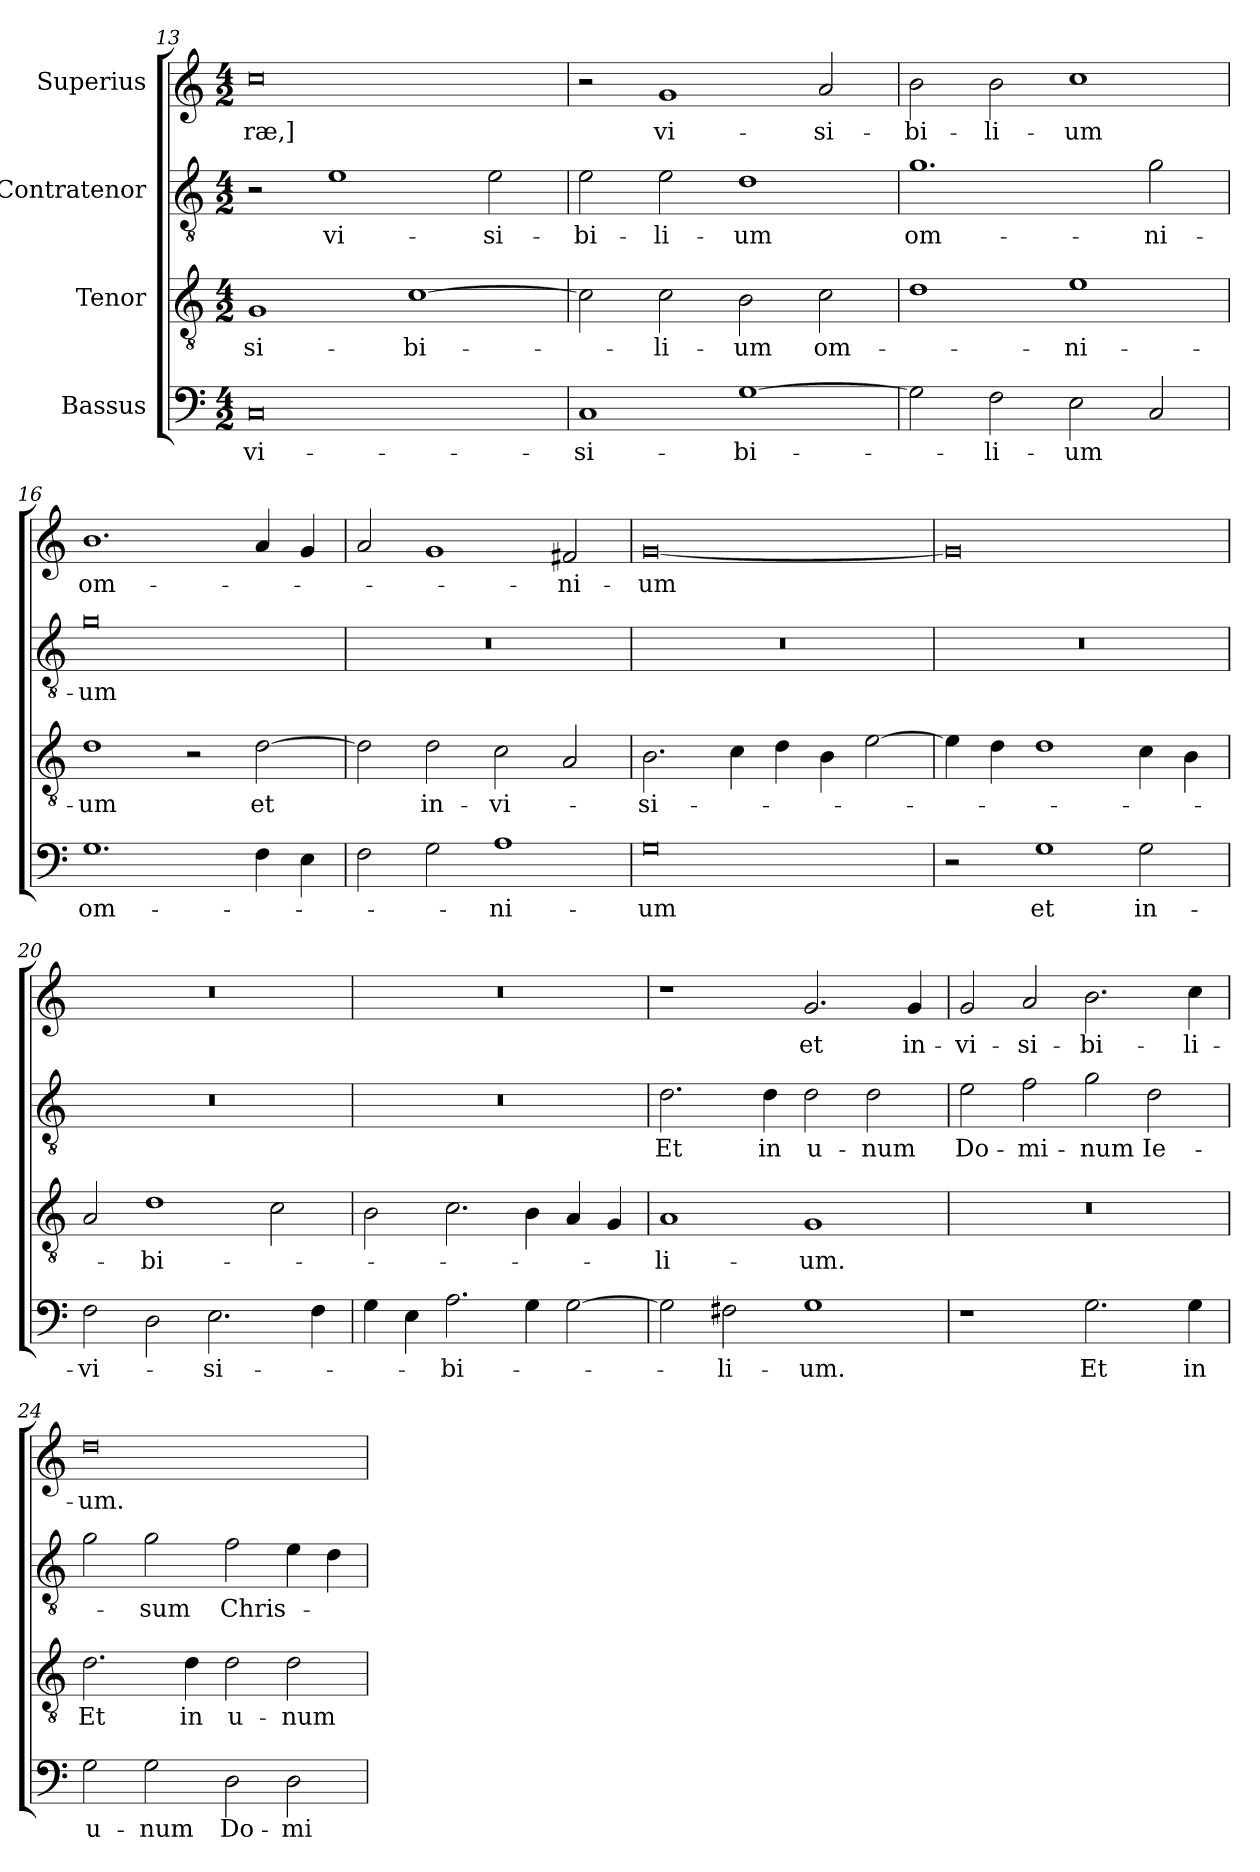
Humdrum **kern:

**kern	**text	**kern	**text	**kern	**text	**kern	**text
*part4	*part4	*part3	*part3	*part2	*part2	*part1	*part1
*staff4	*staff4	*staff3	*staff3	*staff2	*staff2	*staff1	*staff1
*I"Bassus	*	*I"Tenor	*	*I"Contratenor	*	*I"Superius	*
*clefF4	*	*clefGv2	*	*clefGv2	*	*clefG2	*
*k[]	*	*k[]	*	*k[]	*	*k[]	*
*M4/2	*	*M4/2	*	*M4/2	*	*M4/2	*
=13	=13	=13	=13	=13	=13	=13	=13
0C/	vi-	1G/	-si-	2r	.	0cc\	-ræ,]
.	.	.	.	1e\	vi-	.	.
.	.	[1c\	-bi-	.	.	.	.
.	.	.	.	2e\	-si-	.	.
=14	=14	=14	=14	=14	=14	=14	=14
1C/	-si-	2c\]	.	2e\	-bi-	2r	.
.	.	2c\	-li-	2e\	-li-	1g/	vi-
[1G\	-bi-	2B\	-um	1d\	-um	.	.
.	.	2c\	om-	.	.	2a/	-si-
=15	=15	=15	=15	=15	=15	=15	=15
2G\]	.	1d\	.	1.g\	om-	2b\	-bi-
2F\	-li-	.	.	.	.	2b\	-li-
2E\	-um	1e\	-ni-	.	.	1cc\	-um
2C/	.	.	.	2g\	-ni-	.	.
=16	=16	=16	=16	=16	=16	=16	=16
1.G\	om-	1d\	-um	0g\	-um	1.b\	om-
.	.	2r	.	.	.	.	.
4F\	.	[2d\	et	.	.	4a/	.
4E\	.	.	.	.	.	4g/	.
=17	=17	=17	=17	=17	=17	=17	=17
2F\	.	2d\]	.	0r	.	2a/	.
2G\	.	2d\	in-	.	.	1g/	.
1A\	-ni-	2c\	-vi-	.	.	.	.
.	.	2A/	.	.	.	2f#X/	-ni-
=18	=18	=18	=18	=18	=18	=18	=18
0G\	-um	2.B\	-si-	0r	.	[0g/	-um
.	.	4c\	.	.	.	.	.
.	.	4d\	.	.	.	.	.
.	.	4B\	.	.	.	.	.
.	.	[2e\	.	.	.	.	.
=19	=19	=19	=19	=19	=19	=19	=19
2r	.	4e\]	.	0r	.	0g/]	.
.	.	4d\	.	.	.	.	.
1G\	et	1d\	.	.	.	.	.
2G\	in-	4c\	.	.	.	.	.
.	.	4B\	.	.	.	.	.
=20	=20	=20	=20	=20	=20	=20	=20
2F\	-vi-	2A/	.	0r	.	0r	.
2D\	.	1d\	-bi-	.	.	.	.
2.E\	-si-	.	.	.	.	.	.
.	.	2c\	.	.	.	.	.
4F\	.	.	.	.	.	.	.
=21	=21	=21	=21	=21	=21	=21	=21
4G\	.	2B\	.	0r	.	0r	.
4E\	.	.	.	.	.	.	.
2.A\	-bi-	2.c\	.	.	.	.	.
4G\	.	4B\	.	.	.	.	.
[2G\	.	4A/	.	.	.	.	.
.	.	4G/	.	.	.	.	.
=22	=22	=22	=22	=22	=22	=22	=22
2G\]	.	1A/	-li-	2.d\	Et	1r	.
2F#X\	-li-	.	.	.	.	.	.
.	.	.	.	4d\	in	.	.
1G\	-um.	1G/	-um.	2d\	u-	2.g/	et
.	.	.	.	2d\	-num	.	.
.	.	.	.	.	.	4g/	in-
=23	=23	=23	=23	=23	=23	=23	=23
1r	.	0r	.	2e\	Do-	2g/	-vi-
.	.	.	.	2f\	-mi-	2a/	-si-
2.G\	Et	.	.	2g\	-num	2.b\	-bi-
.	.	.	.	2d\	Ie-	.	.
4G\	in	.	.	.	.	4cc\	-li-
=24	=24	=24	=24	=24	=24	=24	=24
2G\	u-	2.d\	Et	2g\	.	0dd\	-um.
2G\	-num	.	.	2g\	-sum	.	.
.	.	4d\	in	.	.	.	.
2D\	Do-	2d\	u-	2f\	Chris-	.	.
2D\	-mi-	2d\	-num	4e\	.	.	.
.	.	.	.	4d\	.	.	.
=	=	=	=	=	=	=	=
*-	*-	*-	*-	*-	*-	*-	*-
